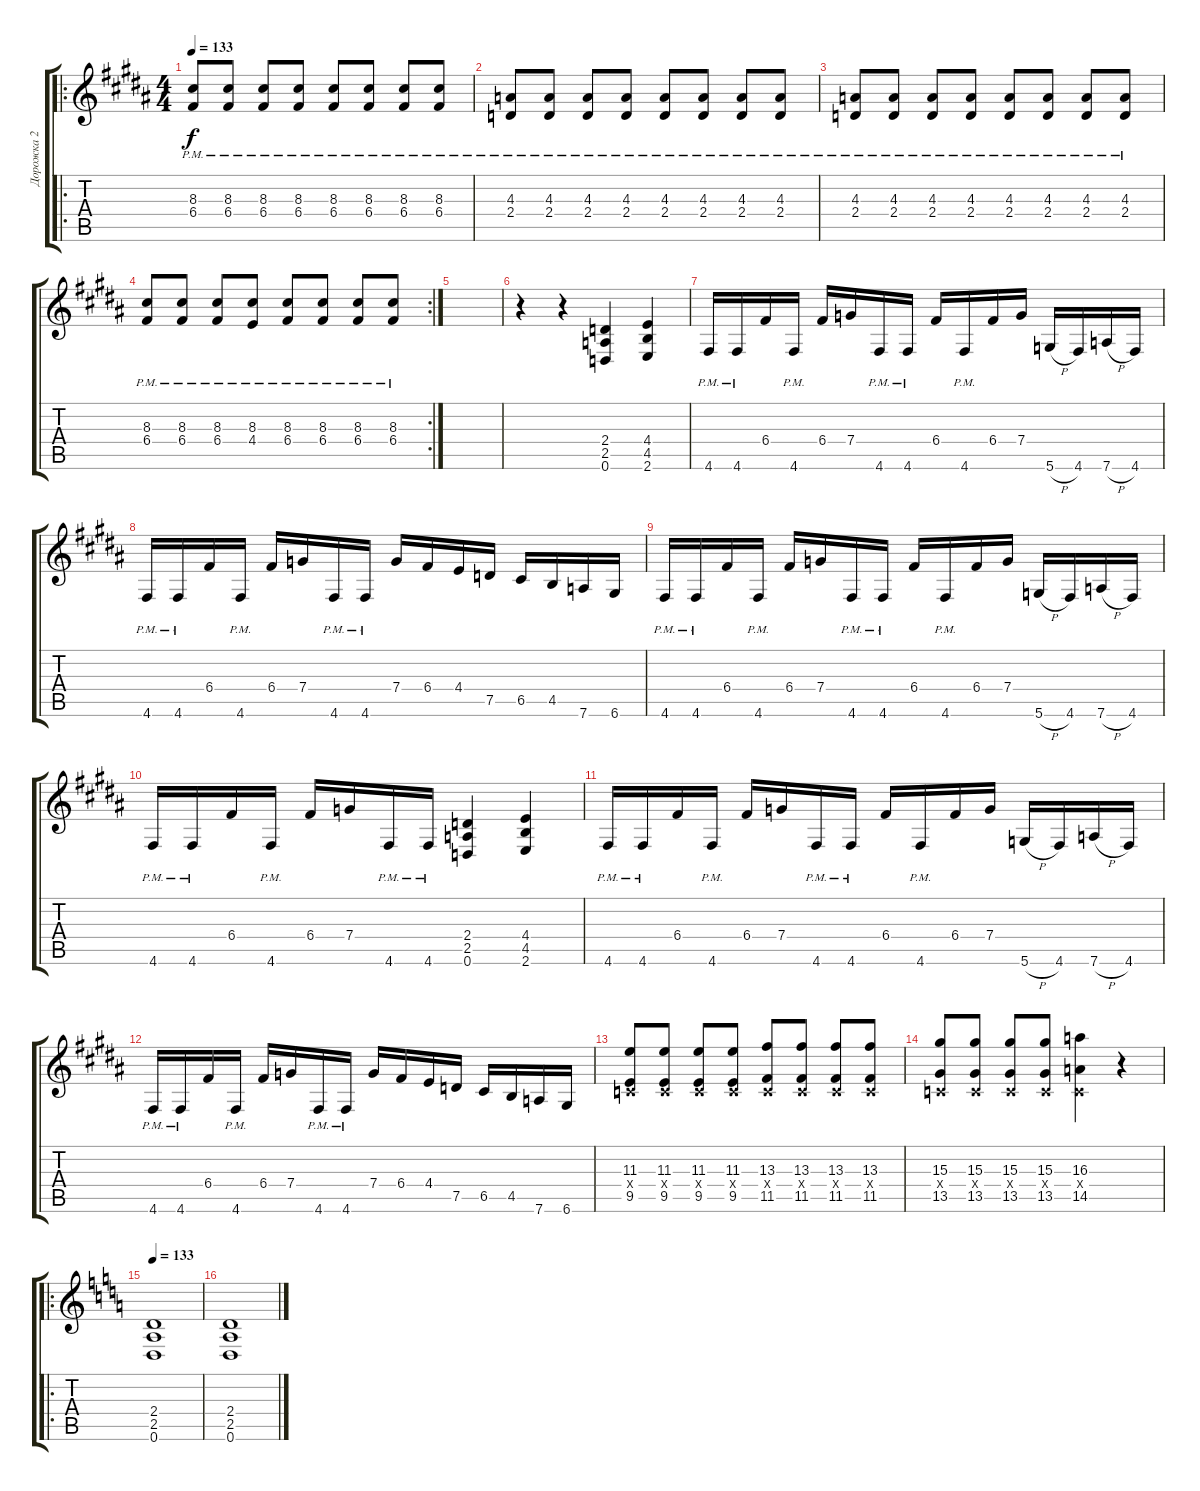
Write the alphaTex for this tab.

\track ("Дорожка 2" "Дорожка 2") {instrument distortionguitar}
\staff {score tabs}
\tuning (D4 A3 F3 C3 G2 D2) {hide}
\ro
\ts (4 4)
\tempo 133
\clef g2
\ks g#minor
(8.3{pm} 6.4{pm}).8{dy f volume 5 instrument acousticguitarsteel} (8.3{pm} 6.4{pm}).8 (8.3{pm} 6.4{pm}).8 (8.3{pm} 6.4{pm}).8 (8.3{pm} 6.4{pm}).8 (8.3{pm} 6.4{pm}).8 (8.3{pm} 6.4{pm}).8 (8.3{pm} 6.4{pm}).8 |
(4.3{pm} 2.4{pm}).8{volume 5 instrument acousticguitarsteel} (4.3{pm} 2.4{pm}).8 (4.3{pm} 2.4{pm}).8 (4.3{pm} 2.4{pm}).8 (4.3{pm} 2.4{pm}).8 (4.3{pm} 2.4{pm}).8 (4.3{pm} 2.4{pm}).8 (4.3{pm} 2.4{pm}).8 |
(4.3{pm} 2.4{pm}).8{volume 5 instrument acousticguitarsteel} (4.3{pm} 2.4{pm}).8 (4.3{pm} 2.4{pm}).8 (4.3{pm} 2.4{pm}).8 (4.3{pm} 2.4{pm}).8 (4.3{pm} 2.4{pm}).8 (4.3{pm} 2.4{pm}).8 (4.3{pm} 2.4{pm}).8 |
\rc 2
(8.3{pm} 6.4{pm}).8{volume 5 instrument acousticguitarsteel} (8.3{pm} 6.4{pm}).8 (8.3{pm} 6.4{pm}).8 (8.3{pm} 4.4{pm}).8 (8.3{pm} 6.4{pm}).8 (8.3{pm} 6.4{pm}).8 (8.3{pm} 6.4{pm}).8 (8.3{pm} 6.4{pm}).8 |
|
r.4 r.4 (2.4 2.5 0.6).4 (4.4 4.5 2.6).4 |
4.6{pm}.16 4.6{pm}.16 6.4.16 4.6{pm}.16 6.4.16 7.4.16 4.6{pm}.16 4.6{pm}.16 6.4.16 4.6{pm}.16 6.4.16 7.4.16 5.6{h}.16 4.6.16 7.6{h}.16 4.6.16 |
4.6{pm}.16 4.6{pm}.16 6.4.16 4.6{pm}.16 6.4.16 7.4.16 4.6{pm}.16 4.6{pm}.16 7.4.16 6.4.16 4.4.16 7.5.16 6.5.16 4.5.16 7.6.16 6.6.16 |
4.6{pm}.16 4.6{pm}.16 6.4.16 4.6{pm}.16 6.4.16 7.4.16 4.6{pm}.16 4.6{pm}.16 6.4.16 4.6{pm}.16 6.4.16 7.4.16 5.6{h}.16 4.6.16 7.6{h}.16 4.6.16 |
4.6{pm}.16 4.6{pm}.16 6.4.16 4.6{pm}.16 6.4.16 7.4.16 4.6{pm}.16 4.6{pm}.16 (2.4 2.5 0.6).4 (4.4 4.5 2.6).4 |
4.6{pm}.16 4.6{pm}.16 6.4.16 4.6{pm}.16 6.4.16 7.4.16 4.6{pm}.16 4.6{pm}.16 6.4.16 4.6{pm}.16 6.4.16 7.4.16 5.6{h}.16 4.6.16 7.6{h}.16 4.6.16 |
4.6{pm}.16 4.6{pm}.16 6.4.16 4.6{pm}.16 6.4.16 7.4.16 4.6{pm}.16 4.6{pm}.16 7.4.16 6.4.16 4.4.16 7.5.16 6.5.16 4.5.16 7.6.16 6.6.16 |
(11.3 0.4{x} 9.5).8 (11.3 0.4{x} 9.5).8 (11.3 0.4{x} 9.5).8 (11.3 0.4{x} 9.5).8 (13.3 0.4{x} 11.5).8 (13.3 0.4{x} 11.5).8 (13.3 0.4{x} 11.5).8 (13.3 0.4{x} 11.5).8 |
(15.3 0.4{x} 13.5).8 (15.3 0.4{x} 13.5).8 (15.3 0.4{x} 13.5).8 (15.3 0.4{x} 13.5).8 (16.3 0.4{x} 14.5).4 r.4 |
\ro
\tempo 133
\ks c
(2.4 2.5 0.6).1 |
(2.4 2.5 0.6).1
